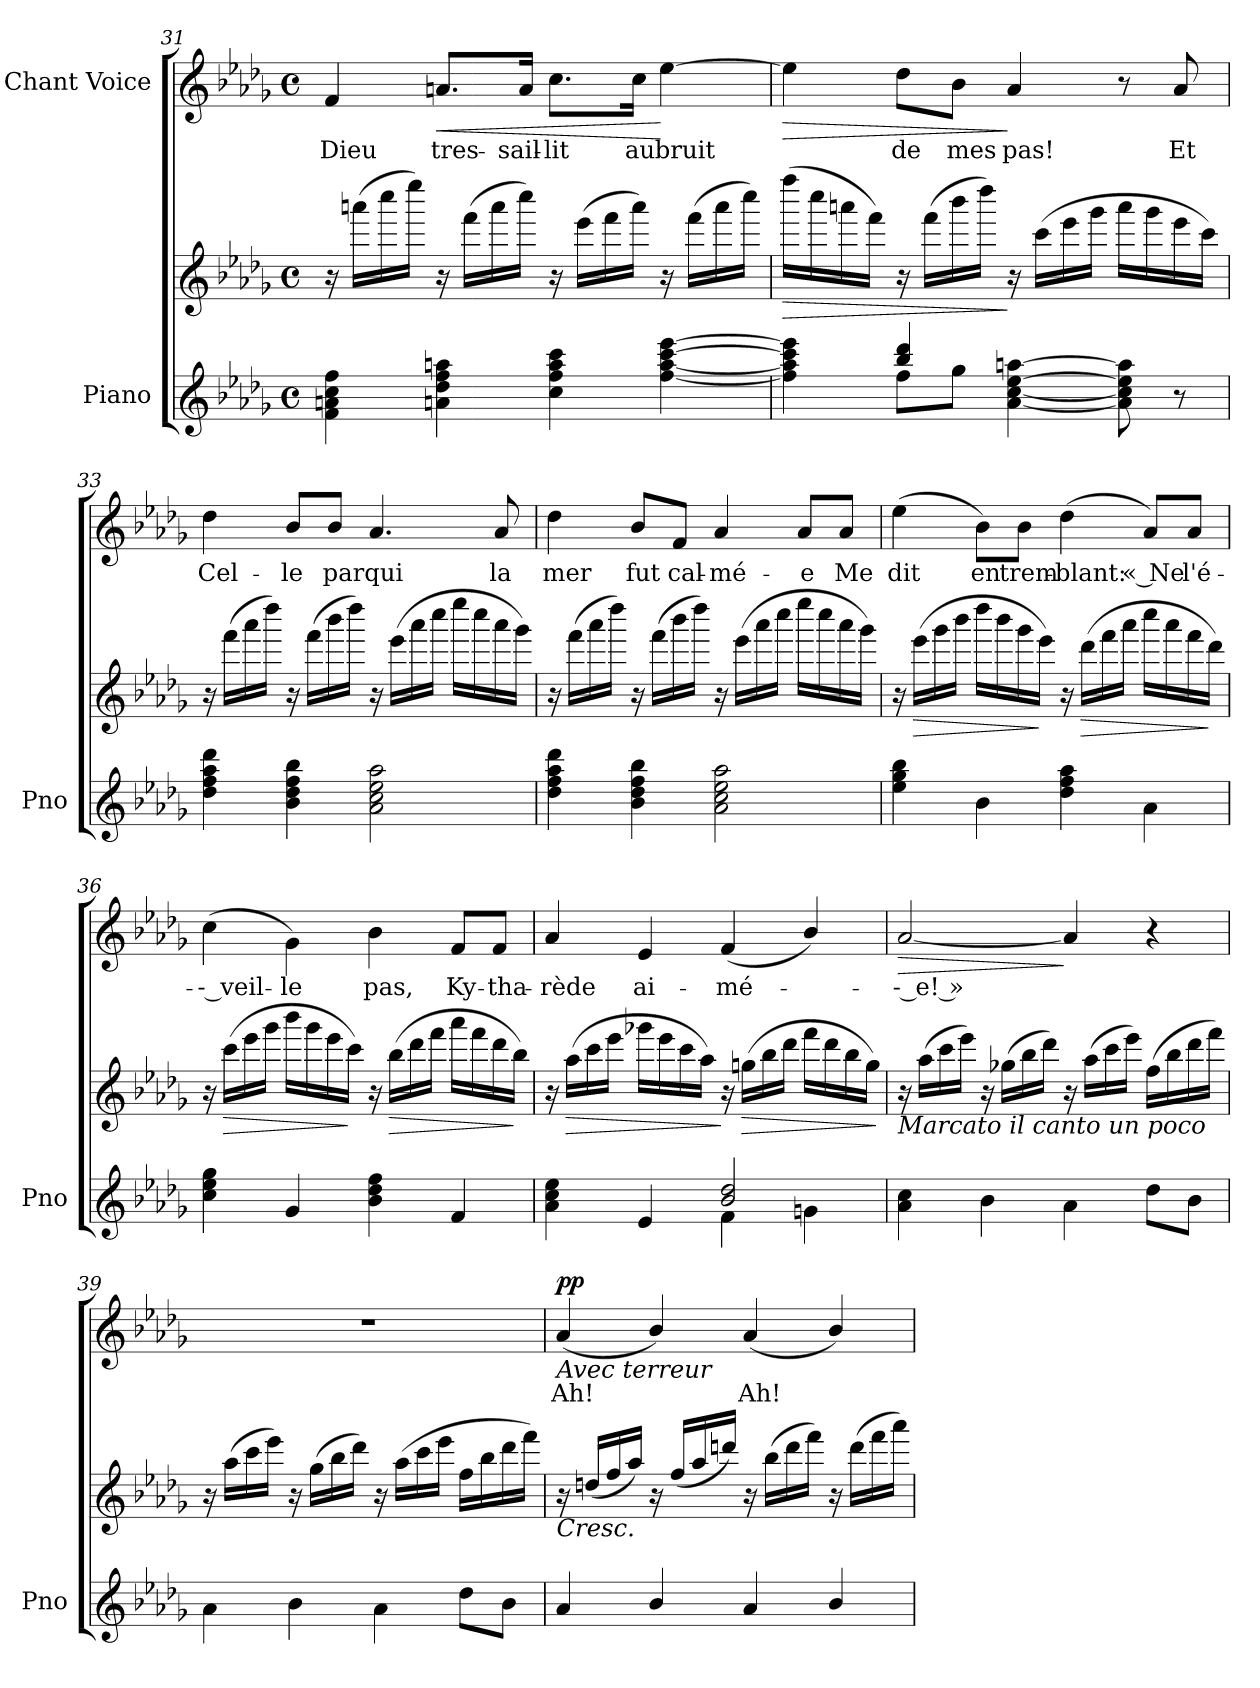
**kern	**kern	**dynam	**kern	**text	**dynam
*part2	*part2	*part2	*part1	*part1	*part1
*staff3	*staff2	*staff2/3	*staff1	*staff1	*staff1
*I"Piano	*	*	*I"Chant Voice	*	*
*I'Pno	*	*	*	*	*
!!LO:LB:g=z
*clefG2	*clefG2	*	*clefG2	*	*
*k[b-e-a-d-g-]	*k[b-e-a-d-g-]	*	*k[b-e-a-d-g-]	*	*
*M4/4	*M4/4	*	*M4/4	*	*
*met(c)	*met(c)	*	*met(c)	*	*
=31	=31	=31	=31	=31	=31
!	!	!	!	!LO:LY:b	!
4f\ 4an\ 4cc\ 4ff\	16r	.	4f/	Dieu	.
.	(16aaan\LL	.	.	.	.
.	16cccc\	.	.	.	.
.	16eeee-\JJ)	.	.	.	.
!	!	!	!	!LO:LY:b	!LO:HP:b
4an\ 4dd-\ 4ff\ 4aan\	16r	.	8.an/L	tres-	<
.	(16fff\LL	.	.	.	.
.	16aaa\	.	.	.	.
!	!	!	!	!LO:LY:b	!
.	16cccc\JJ)	.	16a/Jk	-sail-	.
!	!	!	!	!LO:LY:b	!
4cc\ 4ff\ 4aa\ 4ccc\	16r	.	8.cc\L	-lit	.
.	(16eee-\LL	.	.	.	.
.	16fff\	.	.	.	.
!	!	!	!	!LO:LY:b	!
.	16aaa\JJ)	.	16cc\Jk	au	.
!	!	!	!	!LO:LY:b	!
[4ff\ [4aa\ [>4ccc\ [>4eee-\	16r	.	[4ee-\	bruit	[
.	(16fff\LL	.	.	.	.
.	16aaa\	.	.	.	.
.	16cccc\JJ)	.	.	.	.
!!LO:PB:g=z
=32	=32	=32	=32	=32	=32
*^	*	*	*	*	*
!	!	!	!LO:HP:b	!	!	!LO:HP:b
4ff\] 4aan\] 4ccc\] 4eee-\]	4ryy	(16ffff\LL	>	4ee-\]	.	>
.	.	16cccc\	.	.	.	.
.	.	16aaan\	.	.	.	.
.	.	16fff\JJ)	.	.	.	.
!	!	!	!	!	!LO:LY:b	!
8ff\L	4bb-/ 4ddd-/	16r	.	8dd-\L	de	.
.	.	(16fff\LL	.	.	.	.
!	!	!	!	!	!LO:LY:b	!
8gg-\J	.	16bbb-\	.	8b-\J	mes	.
.	.	16dddd-\JJ)	.	.	.	.
!	!	!	!	!	!LO:LY:b	!
[4a-\ [<4cc\ [>4ee-\ [>4aa\	2ryy	16r	]	4a-/	pas!	]
.	.	(16ccc\LL	.	.	.	.
.	.	16eee-\	.	.	.	.
.	.	16ggg-\JJ	.	.	.	.
8a-\] 8cc\] 8ee-\] 8aa\]	.	16aaa\LL	.	8r	.	.
.	.	16ggg-\	.	.	.	.
!	!	!	!	!	!LO:LY:b	!
8r	.	16eee-\	.	8a-/	Et	.
.	.	16ccc\JJ)	.	.	.	.
*v	*v	*	*	*	*	*
!!LO:LB:g=z
=33	=33	=33	=33	=33	=33
!	!	!	!	!LO:LY:b	!
4dd-\ 4ff\ 4aa-\ 4ddd-\	16r	.	4dd-\	Cel-	.
.	(16fff\LL	.	.	.	.
.	16aaa-\	.	.	.	.
.	16dddd-\JJ)	.	.	.	.
!	!	!	!	!LO:LY:b	!
4b-\ 4dd-\ 4ff\ 4bb-\	16r	.	8b-/L	-le	.
.	(16fff\LL	.	.	.	.
!	!	!	!	!LO:LY:b	!
.	16bbb-\	.	8b-/J	par	.
.	16dddd-\JJ)	.	.	.	.
!	!	!	!	!LO:LY:b	!
2a-\ 2cc\ 2ee-\ 2aa-\	16r	.	4.a-/	qui	.
.	(16eee-\LL	.	.	.	.
.	16aaa-\	.	.	.	.
.	16cccc\JJ	.	.	.	.
.	16eeee-\LL	.	.	.	.
.	16cccc\	.	.	.	.
!	!	!	!	!LO:LY:b	!
.	16aaa-\	.	8a-/	la	.
.	16ggg-\JJ)	.	.	.	.
!!LO:LB:g=z
=34	=34	=34	=34	=34	=34
!	!	!	!	!LO:LY:b	!
4dd-\ 4ff\ 4aa-\ 4ddd-\	16r	.	4dd-\	mer	.
.	(16fff\LL	.	.	.	.
.	16aaa-\	.	.	.	.
.	16dddd-\JJ)	.	.	.	.
!	!	!	!	!LO:LY:b	!
4b-\ 4dd-\ 4ff\ 4bb-\	16r	.	8b-/L	fut	.
.	(16fff\LL	.	.	.	.
!	!	!	!	!LO:LY:b	!
.	16bbb-\	.	8f/J	cal-	.
.	16dddd-\JJ)	.	.	.	.
!	!	!	!	!LO:LY:b	!
2a-\ 2cc\ 2ee-\ 2aa-\	16r	.	4a-/	-mé-	.
.	(16eee-\LL	.	.	.	.
.	16aaa-\	.	.	.	.
.	16cccc\JJ	.	.	.	.
!	!	!	!	!LO:LY:b	!
.	16eeee-\LL	.	8a-/L	-e	.
.	16cccc\	.	.	.	.
!	!	!	!	!LO:LY:b	!
.	16aaa-\	.	8a-/J	Me	.
.	16ggg-\JJ)	.	.	.	.
!!LO:LB:g=z
=35	=35	=35	=35	=35	=35
!	!	!	!	!LO:LY:b	!
4ee-\ 4gg-\ 4bb-\	16r	.	(4ee-\	dit	.
!	!	!LO:HP:b	!	!	!
.	(16eee-\LL	>	.	.	.
.	16ggg-\	.	.	.	.
.	16bbb-\JJ	.	.	.	.
!	!	!	!	!LO:LY:b	!
4b-\	16dddd-\LL	.	8b-\L)	en	.
.	16bbb-\	.	.	.	.
!	!	!	!	!LO:LY:b	!
.	16ggg-\	.	8b-\J	trem-	.
.	16eee-\JJ)	]	.	.	.
!	!	!	!	!LO:LY:b	!
4dd-\ 4ff\ 4aa-\	16r	.	(4dd-\	-blant:	.
!	!	!LO:HP:b	!	!	!
.	(16ddd-\LL	>	.	.	.
.	16fff\	.	.	.	.
.	16aaa-\JJ	.	.	.	.
!	!	!	!	!LO:LY:b	!
4a-\	16cccc\LL	.	8a-/L)	« Ne	.
.	16aaa-\	.	.	.	.
!	!	!	!	!LO:LY:b	!
.	16fff\	.	8a-/J	l'é-	.
.	16ddd-\JJ)	]	.	.	.
!!LO:PB:g=z
=36	=36	=36	=36	=36	=36
!	!	!	!	!LO:LY:b	!
4cc\ 4ee-\ 4gg-\	16r	.	(4cc\	-- veil-	.
!	!	!LO:HP:b	!	!	!
.	(16ccc\LL	>	.	.	.
.	16eee-\	.	.	.	.
.	16ggg-\JJ	.	.	.	.
!	!	!	!	!LO:LY:b	!
4g-/	16bbb-\LL	.	4g-\)	-le	.
.	16ggg-\	.	.	.	.
.	16eee-\	.	.	.	.
.	16ccc\JJ)	]	.	.	.
!	!	!	!	!LO:LY:b	!
4b-\ 4dd-\ 4ff\	16r	.	4b-\	pas,	.
!	!	!LO:HP:b	!	!	!
.	(16bb-\LL	>	.	.	.
.	16ddd-\	.	.	.	.
.	16fff\JJ	.	.	.	.
!	!	!	!	!LO:LY:b	!
4f/	16aaa-\LL	.	8f/L	Ky-	.
.	16fff\	.	.	.	.
!	!	!	!	!LO:LY:b	!
.	16ddd-\	.	8f/J	-tha-	.
.	16bb-\JJ)	]	.	.	.
!!LO:LB:g=z
=37	=37	=37	=37	=37	=37
*^	*	*	*	*	*
!	!	!	!	!	!LO:LY:b	!
4a-\ 4cc\ 4ee-\	2ryy	16r	.	4a-/	-rède	.
!	!	!	!LO:HP:b	!	!	!
.	.	(16aa-\LL	>	.	.	.
.	.	16ccc\	.	.	.	.
.	.	16eee-\JJ	.	.	.	.
!	!	!	!	!	!LO:LY:b	!
4e-/	.	16ggg-X\LL	.	4e-/	ai-	.
.	.	16eee-\	.	.	.	.
.	.	16ccc\	.	.	.	.
.	.	16aa-\JJ)	.	.	.	.
!	!	!	!	!	!LO:LY:b	!
4f\	2b-/ 2dd-/	16r	]	(4f/	-mé-	.
!	!	!	!LO:HP:b	!	!	!
.	.	(16ggn\LL	>	.	.	.
.	.	16bb-\	.	.	.	.
.	.	16ddd-\JJ	.	.	.	.
4gn\	.	16fff\LL	.	4b-/)	.	.
.	.	16ddd-\	.	.	.	.
.	.	16bb-\	.	.	.	.
.	.	16gg\JJ)	.	.	.	.
*v	*v	*	*	*	*	*
.	.	]	.	.	.
!!LO:LB:g=z
=38	=38	=38	=38	=38	=38
!	!LO:TX:b:i:t=Marcato il canto un poco	!	!	!	!
!	!	!	!	!LO:LY:b	!LO:HP:b
4a-\ 4cc\	16r	.	[2a-/	-- e! »	>
.	(16aa-\LL	.	.	.	.
.	16ccc\	.	.	.	.
.	16eee-\JJ)	.	.	.	.
4b-\	16r	.	.	.	.
.	(16gg-X\LL	.	.	.	.
.	16bb-\	.	.	.	.
.	16ddd-\JJ)	.	.	.	.
4a-\	16r	.	4a-/]	.	]
.	(16aa-\LL	.	.	.	.
.	16ccc\	.	.	.	.
.	16eee-\JJ)	.	.	.	.
8dd-\L	(16ff\LL	.	4r	.	.
.	16bb-\	.	.	.	.
8b-\J	16ddd-\	.	.	.	.
.	16fff\JJ)	.	.	.	.
=39	=39	=39	=39	=39	=39
4a-\	16r	.	1r	.	.
.	(16aa-\LL	.	.	.	.
.	16ccc\	.	.	.	.
.	16eee-\JJ)	.	.	.	.
4b-\	16r	.	.	.	.
.	(16gg-\LL	.	.	.	.
.	16bb-\	.	.	.	.
.	16ddd-\JJ)	.	.	.	.
4a-\	16r	.	.	.	.
.	(16aa-\LL	.	.	.	.
.	16ccc\	.	.	.	.
.	16eee-\JJ	.	.	.	.
8dd-\L	16ff\LL	.	.	.	.
.	16bb-\	.	.	.	.
8b-\J	16ddd-\	.	.	.	.
.	16fff\JJ)	.	.	.	.
!!LO:PB:g=z
=40	=40	=40	=40	=40	=40
!	!	!	!LO:TX:b:i:t=Avec terreur	!	!
!	!LO:TX:b:i:t=Cresc.	!	!	!	!
!	!	!	!	!LO:LY:b	!LO:DY:a
4a-/	16r	.	(4a-/	Ah!	pp
.	(16ddn/LL	.	.	.	.
.	16ff/	.	.	.	.
.	16aa-/JJ)	.	.	.	.
4b-/	16r	.	4b-/)	.	.
.	(16ff/LL	.	.	.	.
.	16aa-/	.	.	.	.
.	16dddn/JJ)	.	.	.	.
!	!	!	!	!LO:LY:b	!
4a-/	16r	.	(4a-/	Ah!	.
.	(16bb-\LL	.	.	.	.
.	16ddd\	.	.	.	.
.	16fff\JJ)	.	.	.	.
4b-/	16r	.	4b-/)	.	.
.	(16ddd\LL	.	.	.	.
.	16fff\	.	.	.	.
.	16aaa-\JJ)	.	.	.	.
=	=	=	=	=	=
*-	*-	*-	*-	*-	*-
